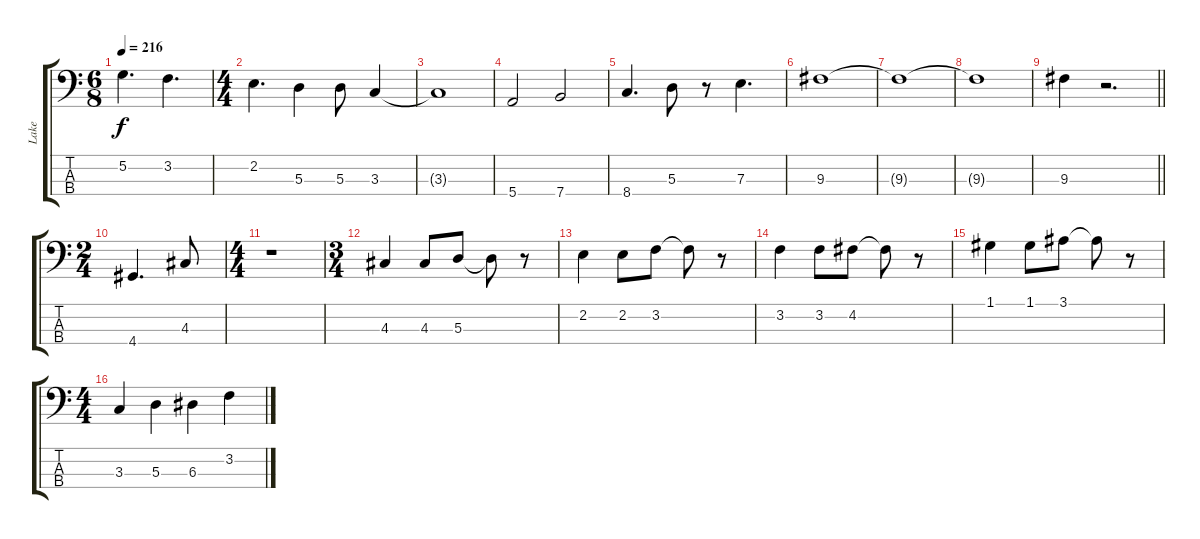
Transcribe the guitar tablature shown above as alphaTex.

\track ("Lake" "Lake") {instrument electricbasspick}
\staff {score tabs}
\tuning (G2 D2 A1 E1) {hide}
\ts (6 8)
\tempo 216
\clef f4
\ks c
5.2.4{d dy f} 3.2.4{d} |
\ts (4 4)
2.2.4{d} 5.3.4 5.3.8 3.3.4 |
3.3{t}.1 |
5.4.2 7.4.2 |
8.4.4{d} 5.3.8 r.8 7.3.4{d} |
9.3.1 |
9.3{t}.1 |
9.3{t}.1 |
\barLineRight lightlight
9.3.4 r.2{d} |
\ts (2 4)
4.4.4{d} 4.3.8 |
\ts (4 4)
r.1 |
\ts (3 4)
4.3.4 4.3.8 5.3.8 5.3{t}.8 r.8 |
2.2.4 2.2.8 3.2.8 3.2{t}.8 r.8 |
3.2.4 3.2.8 4.2.8 4.2{t}.8 r.8 |
1.1.4 1.1.8 3.1.8 3.1{t}.8 r.8 |
\ts (4 4)
3.3.4 5.3.4 6.3.4 3.2.4
